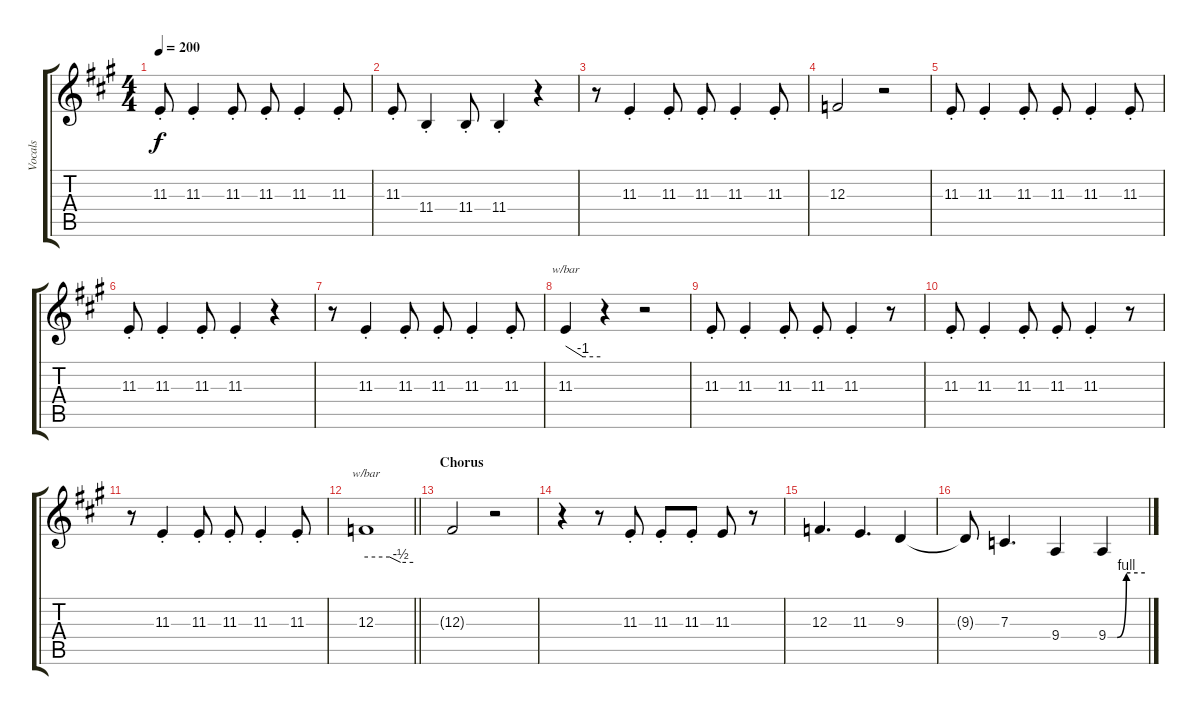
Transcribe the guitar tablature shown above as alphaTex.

\track ("Vocals" "Vocals") {instrument drawbarorgan}
\staff {score tabs}
\tuning (D4 A3 F3 C3 G2 D2) {hide}
\ts (4 4)
\tempo 200
\clef g2
\ks f#minor
11.3{st}.8{dy f} 11.3{st}.4 11.3{st}.8 11.3{st}.8 11.3{st}.4 11.3{st}.8 |
11.3{st}.8 11.4{st}.4 11.4{st}.8 11.4{st}.4 r.4 |
r.8 11.3{st}.4 11.3{st}.8 11.3{st}.8 11.3{st}.4 11.3{st}.8 |
12.3.2 r.2 |
11.3{st}.8 11.3{st}.4 11.3{st}.8 11.3{st}.8 11.3{st}.4 11.3{st}.8 |
11.3{st}.8 11.3{st}.4 11.3{st}.8 11.3{st}.4 r.4 |
r.8 11.3{st}.4 11.3{st}.8 11.3{st}.8 11.3{st}.4 11.3{st}.8 |
11.3.4{tbe (custom default 0 0 30 -4 60 -4)} r.4 r.2 |
11.3{st}.8 11.3{st}.4 11.3{st}.8 11.3{st}.8 11.3{st}.4 r.8 |
11.3{st}.8 11.3{st}.4 11.3{st}.8 11.3{st}.8 11.3{st}.4 r.8 |
r.8 11.3{st}.4 11.3{st}.8 11.3{st}.8 11.3{st}.4 11.3{st}.8 |
\barLineRight lightlight
12.3.1{tbe (custom default 0 0 30 0 44 -2 60 -2)} |
\section ("" "Chorus")
12.3{t}.2 r.2 |
r.4 r.8 11.3{st}.8 11.3{st}.8 11.3{st}.8 11.3.8 r.8 |
12.3.4{d} 11.3.4{d} 9.3.4 |
9.3{t}.8 7.3.4{d} 9.4.4 9.4{be (custom 0 0 15 0 30 4 60 4)}.4
